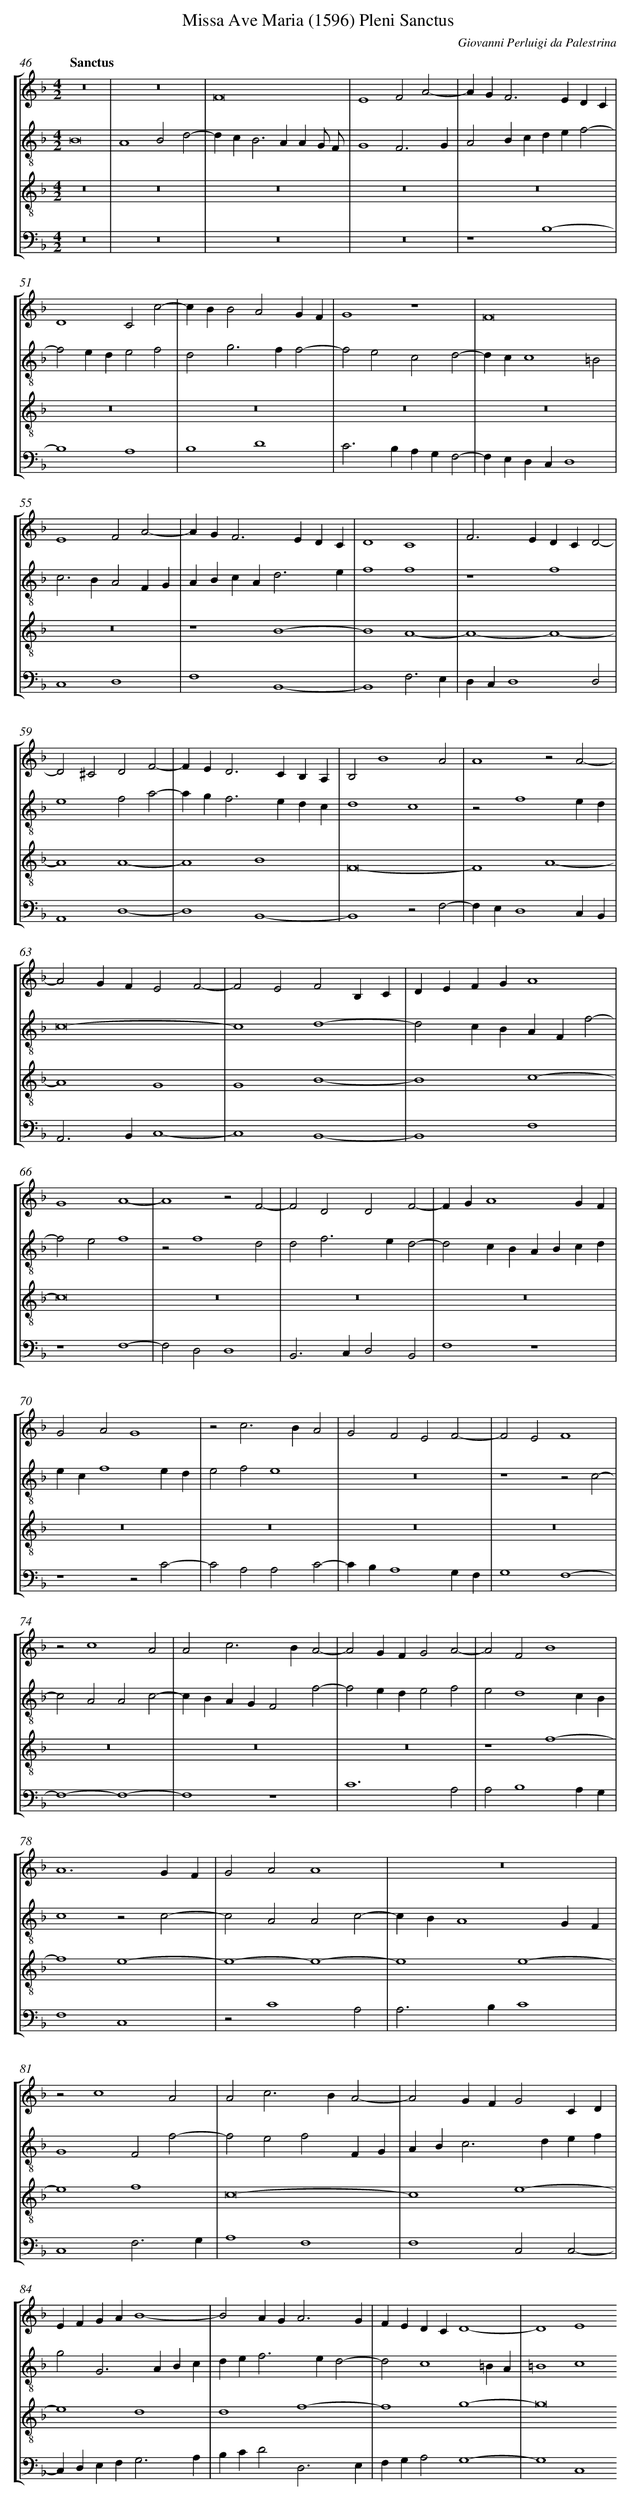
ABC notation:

X:1
T: Missa Ave Maria (1596) Pleni Sanctus
C: Giovanni Perluigi da Palestrina
L: 1/4
M: 4/2
Q: "Sanctus"
%%staves [1 2 3 4]
V: 1 clef=treble
V: 2 clef=treble-8
V: 3 clef=treble-8
V: 4 clef=bass
K: F
[V:1] z8 |
[V:2] B8 |
[V:3] z8 |
[V:4] z8 |
[V:1] z8 |
[V:2] A4B2d2- |
[V:3] z8 |
[V:4] z8 |
[V:1] F8 |
[V:2] dc2<B2AAG/ F/ |
[V:3] z8 |
[V:4] z8 |
[V:1] E4F2A2- |
[V:2] G4F3G |
[V:3] z8 |
[V:4] z8 |
[V:1] AG2<F2EDC |
[V:2] A2Bcdef2- |
[V:3] z8 |
[V:4] z4B,4- |
[V:1] D4C2c2- |
[V:2] f2ede2f2 |
[V:3] z8 |
[V:4] B,4A,4 |
[V:1] cBB2A2GF |
[V:2] d2g2>f2f2- |
[V:3] z8 |
[V:4] B,4D4 |
[V:1] G4z4 |
[V:2] f2e2c2d2- |
[V:3] z8 |
[V:4] C2>B,2A,G,F,2- |
[V:1] F8 |
[V:2] dcc4=B2 |
[V:3] z8 |
[V:4] F,E,D,C,D,4 |
[V:1] E4F2A2- |
[V:2] c2>B2A2FG |
[V:3] z8 |
[V:4] C,4D,4 |
[V:1] AG2<F2EDC |
[V:2] ABcA2<d2e |
[V:3] z4B4- |
[V:4] F,4B,,4- |
[V:1] D4C4 |
[V:2] f4f4 |
[V:3] B4A4- |
[V:4] B,,4F,3E, |
[V:1] F2>E2DCD2- |
[V:2] z4f4 |
[V:3] A4-A4- |
[V:4] D,C,D,4D,2 |
[V:1] D2^C2D2F2- |
[V:2] e4f2a2- |
[V:3] A4A4- |
[V:4] A,,4D,4- |
[V:1] FE2<D2CB,A, |
[V:2] ag2<f2edc |
[V:3] A4B4 |
[V:4] D,4B,,4- |
[V:1] B,2B4A2 |
[V:2] d4c4 |
[V:3] F8- |
[V:4] B,,4z2F,2- |
[V:1] A4z2A2- |
[V:2] z2f4ed |
[V:3] F4A4- |
[V:4] F,E,D,4C,B,, |
[V:1] A2GFE2F2- |
[V:2] c8- |
[V:3] A4G4 |
[V:4] A,,2>B,,2C,4- |
[V:1] F2E2F2B,C |
[V:2] c4d4- |
[V:3] G4B4- |
[V:4] C,4B,,4- |
[V:1] DEFGA4 |
[V:2] d2cBAFf2- |
[V:3] B4c4- |
[V:4] B,,4F,4 |
[V:1] G4A4- |
[V:2] f2e2f4 |
[V:3] c8 |
[V:4] z4F,4- |
[V:1] A4z2F2- |
[V:2] z2f4d2 |
[V:3] z8 |
[V:4] F,2D,2D,4 |
[V:1] F2D2D2F2- |
[V:2] d2f2>e2d2- |
[V:3] z8 |
[V:4] B,,2>C,2D,2B,,2 |
[V:1] FGA4GF |
[V:2] d2cBABcd |
[V:3] z8 |
[V:4] F,4z4 |
[V:1] G2A2G4 |
[V:2] ecf4ed |
[V:3] z8 |
[V:4] z4z2C2- |
[V:1] z2c2>B2A2 |
[V:2] e2f2e4 |
[V:3] z8 |
[V:4] C2A,2A,2C2- |
[V:1] G2F2E2F2- |
[V:2] z8 |
[V:3] z8 |
[V:4] CB,A,4G,F, |
[V:1] F2E2F4 |
[V:2] z4z2c2- |
[V:3] z8 |
[V:4] G,4F,4- |
[V:1] z2c4A2 |
[V:2] c2A2A2c2- |
[V:3] z8 |
[V:4] F,4-F,4- |
[V:1] A2c2>B2A2- |
[V:2] cBAGF2f2- |
[V:3] z8 |
[V:4] F,4z4 |
[V:1] A2GFG2A2- |
[V:2] f2ede2f2 |
[V:3] z8 |
[V:4] C6A,2 |
[V:1] A2F2B4 |
[V:2] e2d4cB |
[V:3] z4f4- |
[V:4] A,2B,4A,G, |
[V:1] A6GF |
[V:2] c4z2c2- |
[V:3] f4e4- |
[V:4] F,4C,4 |
[V:1] G2A2A4 |
[V:2] c2A2A2c2- |
[V:3] e4-e4- |
[V:4] z2C4A,2 |
[V:1] z8 |
[V:2] cBA4GF |
[V:3] e4e4- |
[V:4] A,2>B,2C4 |
[V:1] z2c4A2 |
[V:2] G4F2f2- |
[V:3] e4f4 |
[V:4] C,4F,3G, |
[V:1] A2c2>B2A2- |
[V:2] f2e2f2FG |
[V:3] c8- |
[V:4] A,4F,4 |
[V:1] A2GFG2CD |
[V:2] AB2<c2def |
[V:3] c4e4- |
[V:4] F,4C,2C,2- |
[V:1] EFGAB4- |
[V:2] g2G2>A2Bc |
[V:3] e4d4 |
[V:4] C,D,E,F,2<G,2A, |
[V:1] B2AG2<A2G |
[V:2] de2<f2ed2- |
[V:3] d4f4- |
[V:4] B,CD2D,3E, |
[V:1] FEDCD4- |
[V:2] d2c4=BA |
[V:3] f4g4- |
[V:4] F,G,A,2G,4- |
[V:1] D4E4
[V:2] =B4c4
[V:3] g8
[V:4] G,4C,4
